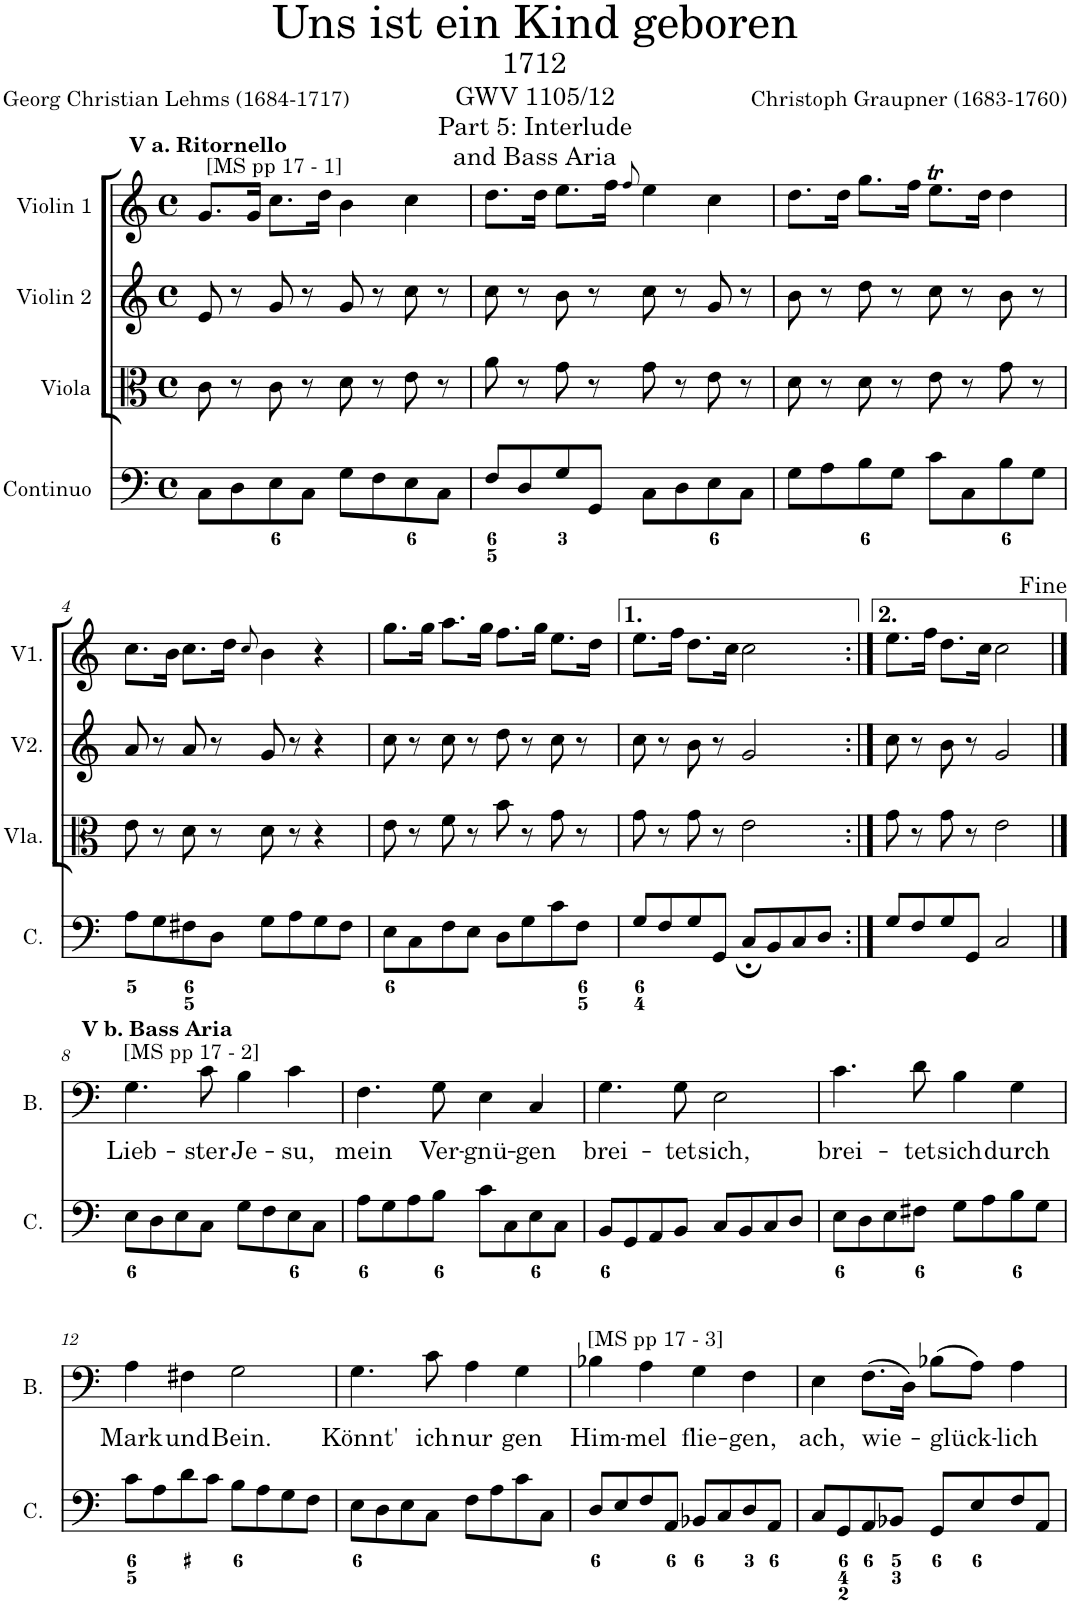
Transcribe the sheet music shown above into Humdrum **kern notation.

**kern	**kern	**text	**kern	**kern	**kern
*part5	*part4	*part4	*part3	*part2	*part1
*staff5	*staff4	*staff4	*staff3	*staff2	*staff1
*I"Continuo	*I"Bass	*	*I"Viola	*I"Violin 2	*I"Violin 1
*I'C.	*I'B.	*	*I'Vla.	*I'V2.	*I'V1.
*	*stria5	*	*	*	*
*clefF4	*clefF4	*	*clefC3	*clefG2	*clefG2
*k[]	*k[]	*	*k[]	*k[]	*k[]
*M4/4	*M4/4	*	*M4/4	*M4/4	*M4/4
*met(c)	*met(c)	*	*met(c)	*met(c)	*met(c)
=1	=1	=1	=1	=1	=1
!	!	!	!	!	!LO:TX:a:t=[MS pp 17 - 1]
!	!	!	!	!	!LO:TX:a:B:t=V a. Ritornello
8C\L	1r	.	8c\	8e/	8.g/L
8D\	.	.	8r	8r	.
.	.	.	.	.	16g/Jk
8E\	.	.	8c\	8g/	8.cc\L
8C\J	.	.	8r	8r	.
.	.	.	.	.	16dd\Jk
8G\L	.	.	8d\	8g/	4b\
8F\	.	.	8r	8r	.
8E\	.	.	8e\	8cc\	4cc\
8C\J	.	.	8r	8r	.
=2	=2	=2	=2	=2	=2
8F/L	1r	.	8a\	8cc\	8.dd\L
8D/	.	.	8r	8r	.
.	.	.	.	.	16dd\Jk
8G/	.	.	8g\	8b\	8.ee\L
8GG/J	.	.	8r	8r	.
.	.	.	.	.	16ff\Jk
.	.	.	.	.	8qff/
8C\L	.	.	8g\	8cc\	4ee\
8D\	.	.	8r	8r	.
8E\	.	.	8e\	8g/	4cc\
8C\J	.	.	8r	8r	.
=3	=3	=3	=3	=3	=3
8G\L	1r	.	8d\	8b\	8.dd\L
8A\	.	.	8r	8r	.
.	.	.	.	.	16dd\Jk
8B\	.	.	8d\	8dd\	8.gg\L
8G\J	.	.	8r	8r	.
.	.	.	.	.	16ff\Jk
8c\L	.	.	8e\	8cc\	8.eet\L
8C\	.	.	8r	8r	.
.	.	.	.	.	16dd\Jk
8B\	.	.	8g\	8b\	4dd\
8G\J	.	.	8r	8r	.
!!LO:LB:g=z
=4	=4	=4	=4	=4	=4
8A\L	1r	.	8e\	8a/	8.cc\L
8G\	.	.	8r	8r	.
.	.	.	.	.	16b\Jk
8F#X\	.	.	8d\	8a/	8.cc\L
8D\J	.	.	8r	8r	.
.	.	.	.	.	16dd\Jk
.	.	.	.	.	8qcc/
8G\L	.	.	8d\	8g/	4b\
8A\	.	.	8r	8r	.
8G\	.	.	4r	4r	4r
8F#\J	.	.	.	.	.
=5	=5	=5	=5	=5	=5
8E\L	1r	.	8e\	8cc\	8.gg\L
8C\	.	.	8r	8r	.
.	.	.	.	.	16gg\Jk
8F\	.	.	8f\	8cc\	8.aa\L
8E\J	.	.	8r	8r	.
.	.	.	.	.	16gg\Jk
8D\L	.	.	8b\	8dd\	8.ff\L
8G\	.	.	8r	8r	.
.	.	.	.	.	16gg\Jk
8c\	.	.	8g\	8cc\	8.ee\L
8F\J	.	.	8r	8r	.
.	.	.	.	.	16dd\Jk
=6	=6	=6	=6	=6	=6
8G/L	1r	.	8g\	8cc\	8.ee\L
8F/	.	.	8r	8r	.
.	.	.	.	.	16ff\Jk
8G/	.	.	8g\	8b\	8.dd\L
8GG/J	.	.	8r	8r	.
.	.	.	.	.	16cc\Jk
8C;/L	.	.	2e\	2g/	2cc\
8BB/	.	.	.	.	.
8C/	.	.	.	.	.
8D/J	.	.	.	.	.
=7:|!	=7:|!	=7:|!	=7:|!	=7:|!	=7:|!
8G/L	1r	.	8g\	8cc\	8.ee\L
8F/	.	.	8r	8r	.
.	.	.	.	.	16ff\Jk
8G/	.	.	8g\	8b\	8.dd\L
8GG/J	.	.	8r	8r	.
.	.	.	.	.	16cc\Jk
2C/	.	.	2e\	2g/	2cc\
!!LO:LB:g=z
==8	==8	==8	==8	==8	==8
!	!LO:TX:a:B:t=V b. Bass Aria	!	!	!	!
!	!LO:TX:a:t=[MS pp 17 - 2]	!	!	!	!
!	!	!LO:LY:b	!	!	!
8E\L	4.G\	Lieb-	1r	1r	1r
8D\	.	.	.	.	.
8E\	.	.	.	.	.
!	!	!LO:LY:b	!	!	!
8C\J	8c\	-ster	.	.	.
!	!	!LO:LY:b	!	!	!
8G\L	4B\	Je-	.	.	.
8F\	.	.	.	.	.
!	!	!LO:LY:b	!	!	!
8E\	4c\	-su,	.	.	.
8C\J	.	.	.	.	.
=9	=9	=9	=9	=9	=9
!	!	!LO:LY:b	!	!	!
8A\L	4.F\	mein	1r	1r	1r
8G\	.	.	.	.	.
8A\	.	.	.	.	.
!	!	!LO:LY:b	!	!	!
8B\J	8G\	Ver-	.	.	.
!	!	!LO:LY:b	!	!	!
8c\L	4E\	-gnü-	.	.	.
8C\	.	.	.	.	.
!	!	!LO:LY:b	!	!	!
8E\	4C/	-gen	.	.	.
8C\J	.	.	.	.	.
=10	=10	=10	=10	=10	=10
!	!	!LO:LY:b	!	!	!
8BB/L	4.G\	brei-	1r	1r	1r
8GG/	.	.	.	.	.
8AA/	.	.	.	.	.
!	!	!LO:LY:b	!	!	!
8BB/J	8G\	-tet	.	.	.
!	!	!LO:LY:b	!	!	!
8C/L	2E\	sich,	.	.	.
8BB/	.	.	.	.	.
8C/	.	.	.	.	.
8D/J	.	.	.	.	.
=11	=11	=11	=11	=11	=11
!	!	!LO:LY:b	!	!	!
8E\L	4.c\	brei-	1r	1r	1r
8D\	.	.	.	.	.
8E\	.	.	.	.	.
!	!	!LO:LY:b	!	!	!
8F#X\J	8d\	-tet	.	.	.
!	!	!LO:LY:b	!	!	!
8G\L	4B\	sich	.	.	.
8A\	.	.	.	.	.
!	!	!LO:LY:b	!	!	!
8B\	4G\	durch	.	.	.
8G\J	.	.	.	.	.
!!LO:LB:g=z
=12	=12	=12	=12	=12	=12
!	!	!LO:LY:b	!	!	!
8c\L	4A\	Mark	1r	1r	1r
8A\	.	.	.	.	.
!	!	!LO:LY:b	!	!	!
8d\	4F#X\	und	.	.	.
8c\J	.	.	.	.	.
!	!	!LO:LY:b	!	!	!
8B\L	2G\	Bein.	.	.	.
8A\	.	.	.	.	.
8G\	.	.	.	.	.
8F\J	.	.	.	.	.
=13	=13	=13	=13	=13	=13
!	!	!LO:LY:b	!	!	!
8E\L	4.G\	Könnt'	1r	1r	1r
8D\	.	.	.	.	.
8E\	.	.	.	.	.
!	!	!LO:LY:b	!	!	!
8C\J	8c\	ich	.	.	.
!	!	!LO:LY:b	!	!	!
8F\L	4A\	nur	.	.	.
8A\	.	.	.	.	.
!	!	!LO:LY:b	!	!	!
8c\	4G\	gen	.	.	.
8C\J	.	.	.	.	.
=14	=14	=14	=14	=14	=14
!	!LO:TX:a:t=[MS pp 17 - 3]	!	!	!	!
!	!	!LO:LY:b	!	!	!
8D/L	4B-X\	Him-	1r	1r	1r
8E/	.	.	.	.	.
!	!	!LO:LY:b	!	!	!
8F/	4A\	-mel	.	.	.
8AA/J	.	.	.	.	.
!	!	!LO:LY:b	!	!	!
8BB-X/L	4G\	flie-	.	.	.
8C/	.	.	.	.	.
!	!	!LO:LY:b	!	!	!
8D/	4F\	-gen,	.	.	.
8AA/J	.	.	.	.	.
=15	=15	=15	=15	=15	=15
!	!	!LO:LY:b	!	!	!
8C/L	4E\	ach,	1r	1r	1r
8GG/	.	.	.	.	.
!	!	!LO:LY:b	!	!	!
8AA/	(8.F\L	wie-	.	.	.
8BB-X/J	.	.	.	.	.
.	16D\Jk)	.	.	.	.
!	!	!LO:LY:b	!	!	!
8GG/L	(8B-X\L	glück-	.	.	.
8E/	8A\J)	.	.	.	.
!	!	!LO:LY:b	!	!	!
8F/	4A\	lich	.	.	.
8AA/J	.	.	.	.	.
=	=	=	=	=	=
*-	*-	*-	*-	*-	*-
